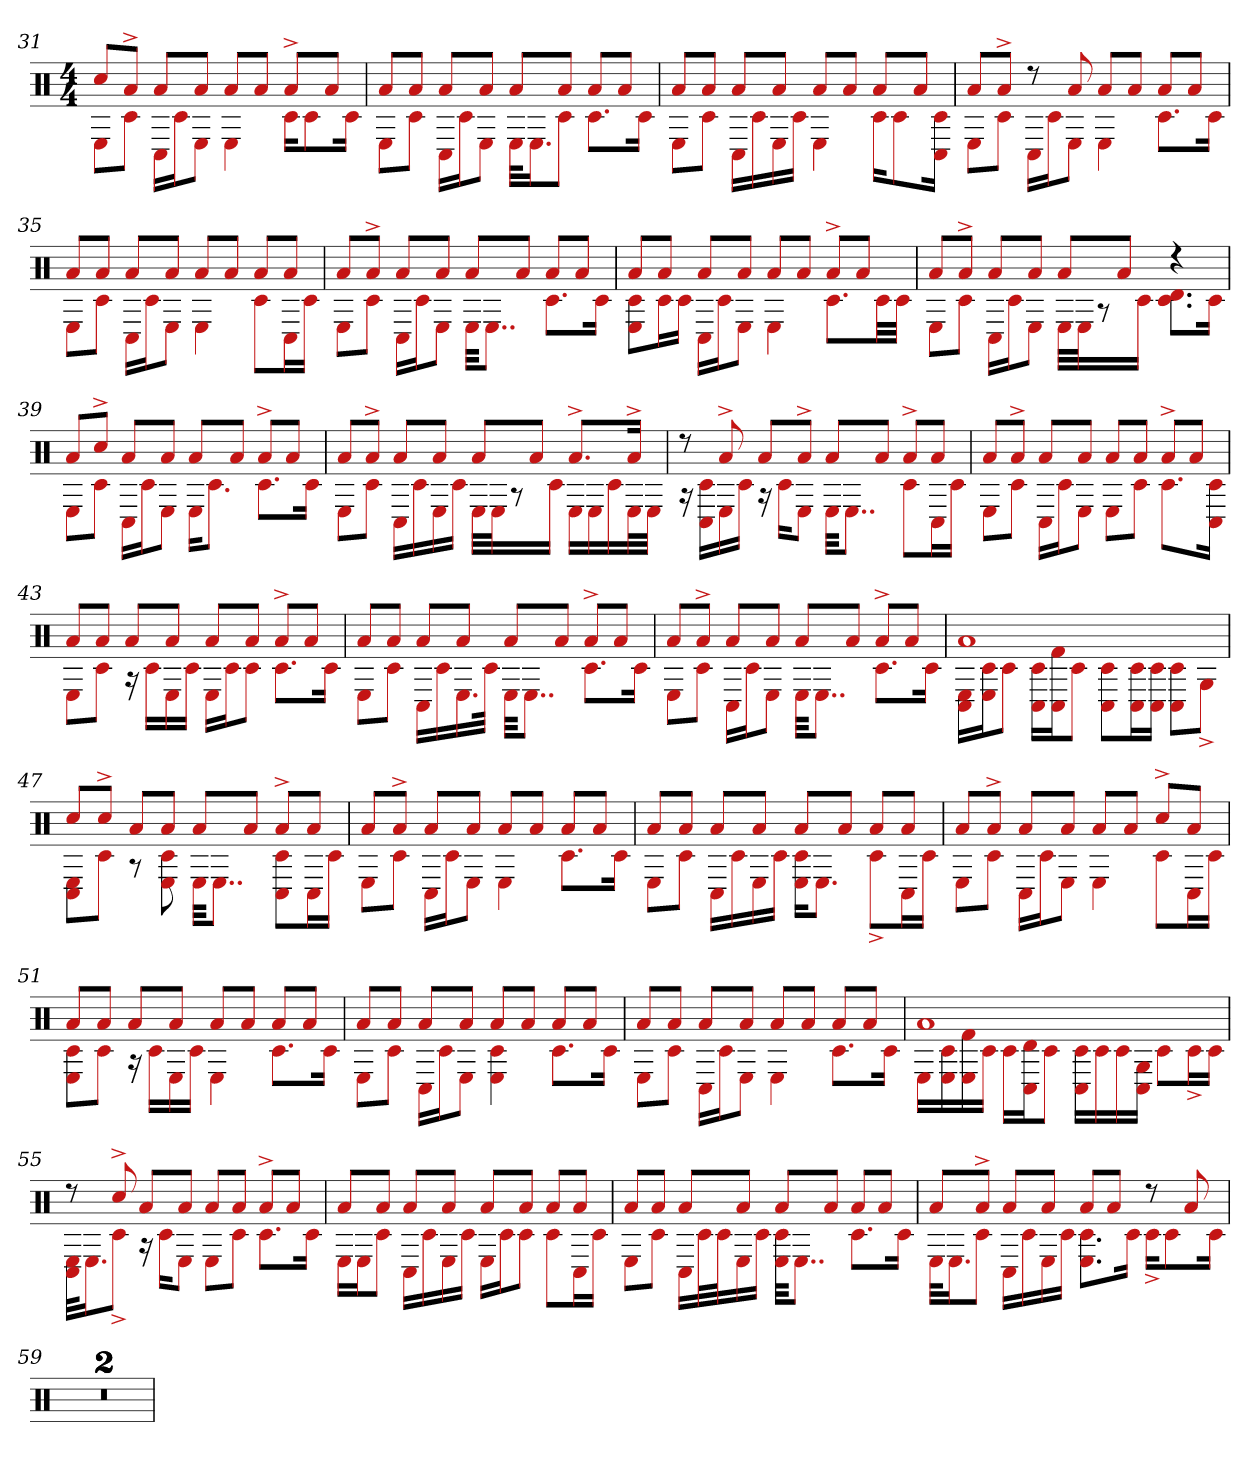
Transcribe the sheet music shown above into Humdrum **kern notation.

**kern
*part1
*staff1
*clefX
*k[]
*M4/4
=31
*^
8cc#L	8EL
8a^J	8c#J
8aL	16C#LL
.	16c#J
8aJ	8EJ
8aL	4E
8aJ	.
8a^L	16c#KL
.	8c#
8aJ	.
.	16c#Jk
=32	=32
8aL	8EL
8aJ	8c#J
8aL	16C#LL
.	16c#J
8aJ	8EJ
8aL	32EKLL
.	16.EJ
8aJ	8c#J
8aL	8.c#L
8aJ	.
.	16c#Jk
=33	=33
8aL	8EL
8aJ	8c#J
8aL	16C#LL
.	16c#
8aJ	16E
.	16c#JJ
8aL	4E
8aJ	.
8aL	16c#KL
.	8c#
8aJ	.
.	16C# 16c#Jk
=34	=34
8aL	8EL
8a^J	8c#J
8r	16C#LL
.	16c#J
8a	8EJ
8aL	4E
8aJ	.
8aL	8.c#L
8aJ	.
.	16c#Jk
=35	=35
8aL	8EL
8aJ	8c#J
8aL	16C#LL
.	16c#J
8aJ	8EJ
8aL	4E
8aJ	.
8aL	8c#L
8aJ	16C#L
.	16c#JJ
=36	=36
8aL	8EL
8a^J	8c#J
8aL	16C#LL
.	16c#J
8aJ	8EJ
8aL	32EKKL
.	8..EJ
8aJ	.
8aL	8.c#L
8aJ	.
.	16c#Jk
=37	=37
8aL	8c# 8EL
8aJ	16c#L
.	16c#JJ
8aL	16C#LL
.	16c#J
8aJ	8EJ
8aL	4E
8aJ	.
8a^L	8.c#L
8aJ	.
.	32c#LL
.	32c#JJJ
=38	=38
8aL	8EL
8a^J	8c#J
8aL	16C#LL
.	16c#J
8aJ	8EJ
8aL	32ELLL
.	32EJ
.	8r
8aJ	.
.	16c#JJ
4r	8.d 8.c#L
.	16c#Jk
=39	=39
8aL	8EL
8cc#^J	8c#J
8aL	16C#LL
.	16c#J
8aJ	8EJ
8aL	16EKL
.	8.c#J
8aJ	.
8a^L	8.c#L
8aJ	.
.	16c#Jk
=40	=40
8aL	8EL
8a^J	8c#J
8aL	16C#LL
.	16c#
8aJ	16E
.	16c#JJ
8aL	32ELLL
.	32EJ
.	8r
8aJ	.
.	16c#JJ
8.a^L	16ELL
.	16E
.	16c#
16a^Jk	32EL
.	32EJJJ
=41	=41
8r	16r
.	16C# 16c#LL
8a^	16E
.	16c#JJ
8aL	16r
.	16c#KL
8a^J	8EJ
8aL	32EKKL
.	8..EJ
8aJ	.
8a^L	8c#L
8aJ	16C#L
.	16c#JJ
=42	=42
8aL	8EL
8a^J	8c#J
8aL	16C#LL
.	16c#J
8aJ	8EJ
8aL	8EL
8aJ	8c#J
8a^L	8.c#L
8aJ	.
.	16c# 16C#Jk
=43	=43
8aL	8EL
8aJ	8c#J
8aL	16r
.	16c#LL
8aJ	16E
.	16c#JJ
8aL	16ELL
.	16c#J
8aJ	8c#J
8a^L	8.c#L
8aJ	.
.	16c#Jk
=44	=44
8aL	8EL
8aJ	8c#J
8aL	16C#LL
.	16c#
8aJ	16.E
.	32c#JJk
8aL	32EKKL
.	8..EJ
8aJ	.
8a^L	8.c#L
8aJ	.
.	16c#Jk
=45	=45
8aL	8EL
8a^J	8c#J
8aL	16C#LL
.	16c#J
8aJ	8EJ
8aL	32EKKL
.	8..EJ
8aJ	.
8a^L	8.c#L
8aJ	.
.	16c#Jk
=46	=46
1a	16C# 16ELL
.	16E 16c#J
.	8c#J
.	16C# 16c#LL
.	16f# 16C#J
.	8c#J
.	8C# 8c#L
.	16C# 16c#L
.	16c# 16C#JJ
.	8c# 8C#L
.	8G^J
=47	=47
8cc#L	8C# 8EL
8cc#^J	8c#J
8aL	8r
8aJ	8E 8c#
8aL	32EKKL
.	8..EJ
8aJ	.
8a^L	8C# 8c#L
8aJ	16C#L
.	16c#JJ
=48	=48
8aL	8EL
8a^J	8c#J
8aL	16C#LL
.	16c#J
8aJ	8EJ
8aL	4E
8aJ	.
8aL	8.c#L
8aJ	.
.	16c#Jk
=49	=49
8aL	8EL
8aJ	8c#J
8aL	16C#LL
.	16c#
8aJ	16E
.	16c#JJ
8aL	16c# 16EKL
.	8.EJ
8aJ	.
8aL	8c#^L
8aJ	16C#L
.	16c#JJ
=50	=50
8aL	8EL
8a^J	8c#J
8aL	16C#LL
.	16c#J
8aJ	8EJ
8aL	4E
8aJ	.
8cc#^L	8c#L
8aJ	16C#L
.	16c#JJ
=51	=51
8aL	8c# 8EL
8aJ	8c#J
8aL	16r
.	16c#LL
8aJ	16E
.	16c#JJ
8aL	4E
8aJ	.
8aL	8.c#L
8aJ	.
.	16c#Jk
=52	=52
8aL	8EL
8aJ	8c#J
8aL	16C#LL
.	16c#J
8aJ	8EJ
8aL	4c# 4E
8aJ	.
8aL	8.c#L
8aJ	.
.	16c#Jk
=53	=53
8aL	8EL
8aJ	8c#J
8aL	16C#LL
.	16c#J
8aJ	8EJ
8aL	4E
8aJ	.
8aL	8.c#L
8aJ	.
.	16c#Jk
=54	=54
1a	16ELL
.	16E 16c#
.	16E 16f#
.	16c#JJ
.	16c#LL
.	16d 16C#J
.	8c#J
.	16c# 16C#LL
.	16c#
.	16c#
.	16C# 16GJJ
.	8c#L
.	16c#^L
.	16c#JJ
=55	=55
8r	32C# 32EKLL
.	16.EJ
8cc#^	8c#^J
8aL	16r
.	16c#KL
8aJ	8EJ
8aL	8EL
8aJ	8c#J
8a^L	8.c#L
8aJ	.
.	16c#Jk
=56	=56
8aL	16ELL
.	16EJ
8aJ	8c#J
8aL	16C#LL
.	16c#
8aJ	16E
.	16c#JJ
8aL	16ELL
.	16c#J
8aJ	8c#J
8aL	8c#L
8aJ	16C#L
.	16c#JJ
=57	=57
8aL	8EL
8aJ	8c#J
8aL	16C#LL
.	32c#L
.	32c#J
8aJ	16E
.	16c#JJ
8aL	32c# 32EKKL
.	8..EJ
8aJ	.
8aL	8.c#L
8aJ	.
.	16c#Jk
=58	=58
8aL	32EKLL
.	16.EJ
8a^J	8c#J
8aL	16C#LL
.	16c#
8aJ	16E
.	16c#JJ
8aL	8.E 8.c#L
8aJ	.
.	16c#Jk
8r	16c#^KL
.	8c#
8a	.
.	16c#Jk
=59	=59
1r	1r
=60	=60
1r	1r
*v	*v
=
*-
